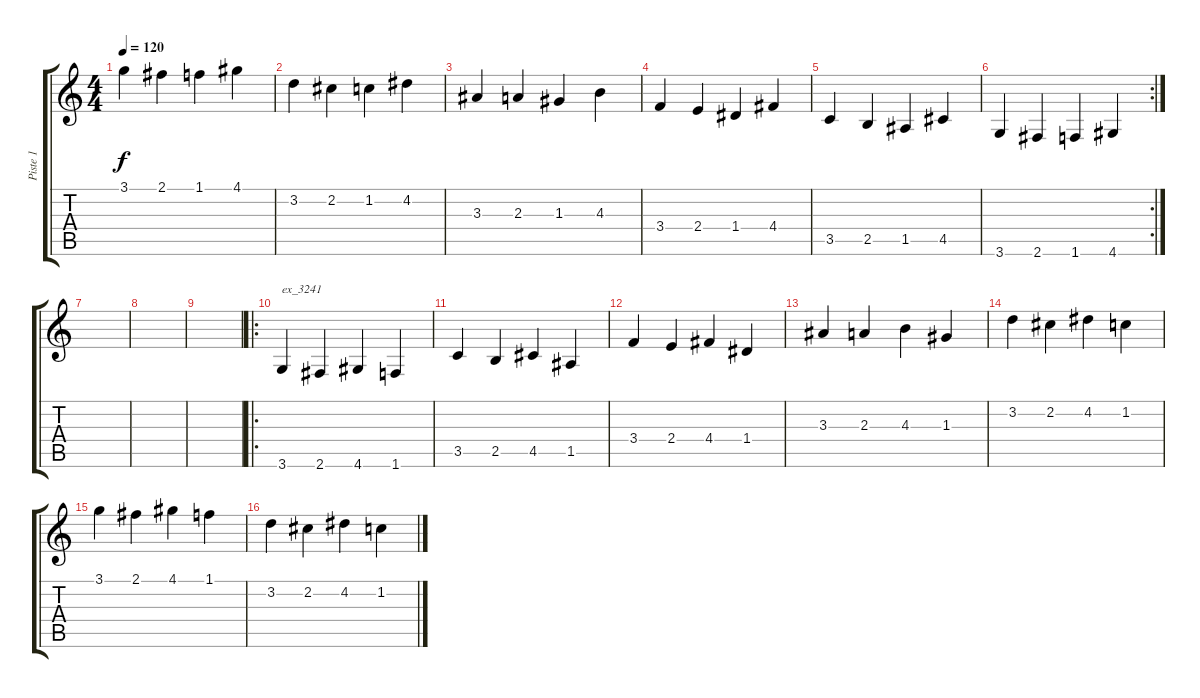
\track ("Piste 1" "Piste 1") {instrument acousticguitarsteel}
\staff {score tabs}
\tuning (E4 B3 G3 D3 A2 E2) {hide}
\ts (4 4)
\tempo 120
\clef g2
\ks c
3.1.4{dy f} 2.1.4 1.1.4 4.1.4 |
3.2.4 2.2.4 1.2.4 4.2.4 |
3.3.4 2.3.4 1.3.4 4.3.4 |
3.4.4 2.4.4 1.4.4 4.4.4 |
3.5.4 2.5.4 1.5.4 4.5.4 |
\rc 2
3.6.4 2.6.4 1.6.4 4.6.4 |
|
|
|
\ro
3.6.4{txt "ex_3241"} 2.6.4 4.6.4 1.6.4 |
3.5.4 2.5.4 4.5.4 1.5.4 |
3.4.4 2.4.4 4.4.4 1.4.4 |
3.3.4 2.3.4 4.3.4 1.3.4 |
3.2.4 2.2.4 4.2.4 1.2.4 |
3.1.4 2.1.4 4.1.4 1.1.4 |
3.2.4 2.2.4 4.2.4 1.2.4
